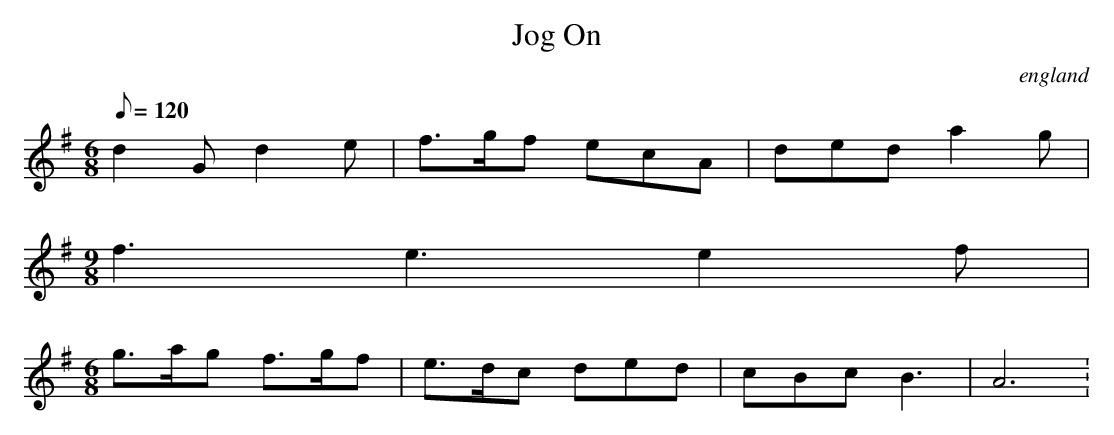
X:1
T:Jog On
O:england
M:6/8
L:1/8
Q:120
K:G
d2 G d2 e|f>gf ecA| ded a2 g|
M:9/8
f3 e3 e2 f|
M:6/8
g>ag f>gf| e>dc ded|cBc B3| A6:
